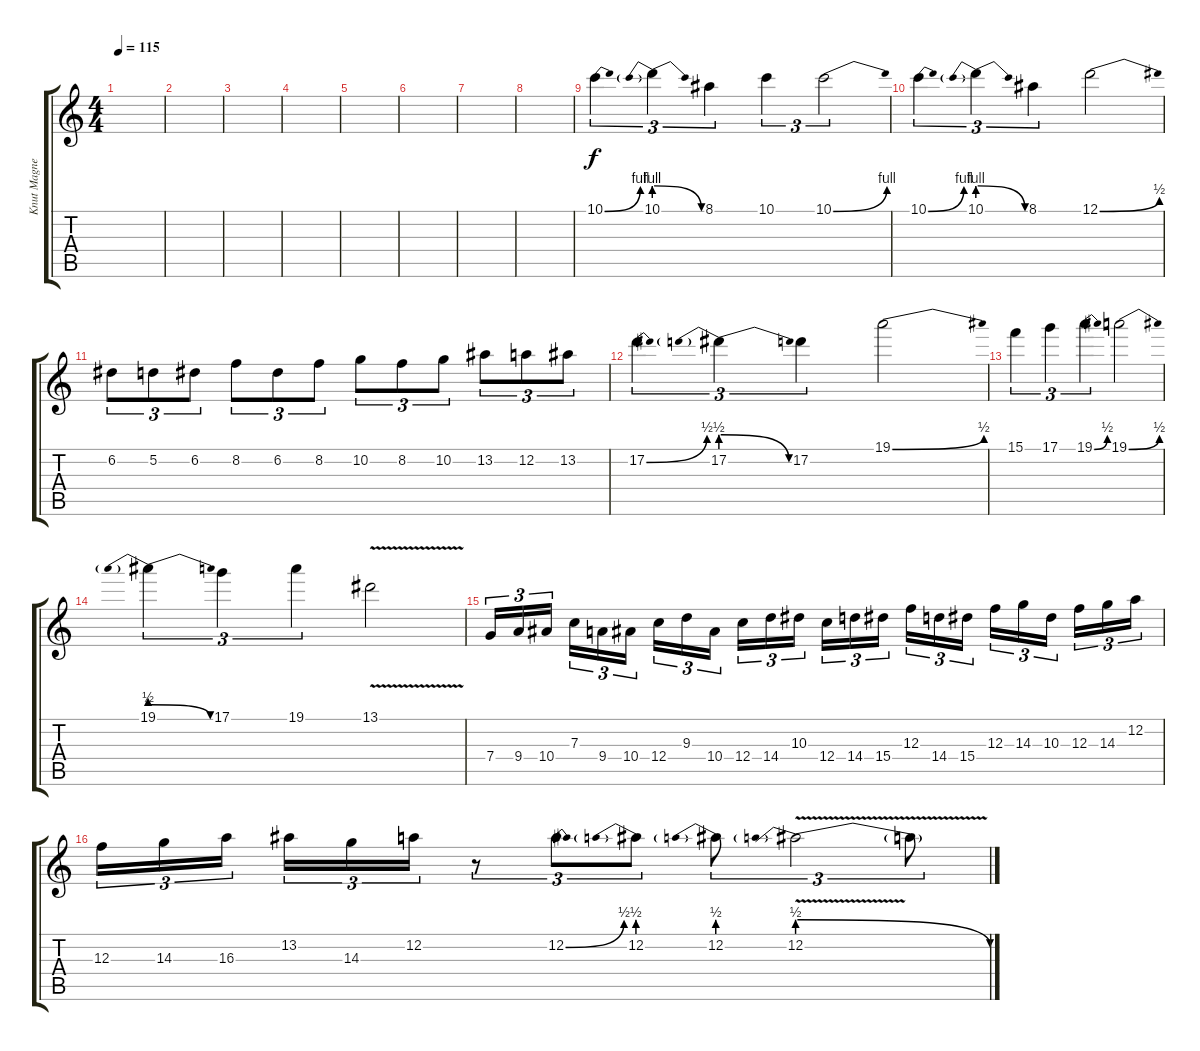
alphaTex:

\track ("Knut Magne Valle Solo Harmonizer" "Knut Magne") {instrument distortionguitar}
\staff {score tabs}
\tuning (D4 A3 F3 C3 G2 D2) {hide}
\ts (4 4)
\tempo 115
\clef g2
\ks c
|
|
|
|
|
|
|
|
10.1{be (bend 0 0 60 4)}.4{tu (3 2)} 10.1{be (prebendrelease 0 4 60 0)}.4{tu (3 2)} 8.1.4{tu (3 2)} 10.1.4{tu (3 2)} 10.1{be (bend 0 0 60 4)}.2{tu (3 2)} |
10.1{be (bend 0 0 60 4)}.4{tu (3 2)} 10.1{be (prebendrelease 0 4 60 0)}.4{tu (3 2)} 8.1.4{tu (3 2)} 12.1{be (bend 0 0 60 2)}.2 |
6.2.8{tu (3 2)} 5.2.8{tu (3 2)} 6.2.8{tu (3 2)} 8.2.8{tu (3 2)} 6.2.8{tu (3 2)} 8.2.8{tu (3 2)} 10.2.8{tu (3 2)} 8.2.8{tu (3 2)} 10.2.8{tu (3 2)} 13.2.8{tu (3 2)} 12.2.8{tu (3 2)} 13.2.8{tu (3 2)} |
17.2{be (bend 0 0 60 2)}.4{tu (3 2)} 17.2{be (prebendrelease 0 2 60 0)}.4{tu (3 2)} 17.2.4{tu (3 2)} 19.1{be (bend 0 0 60 2)}.2 |
15.1.4{tu (3 2)} 17.1.4{tu (3 2)} 19.1{be (bend 0 0 60 2)}.4{tu (3 2)} 19.1{be (bend 0 0 60 2)}.2 |
19.1{be (prebendrelease 0 2 60 0)}.4{tu (3 2)} 17.1.4{tu (3 2)} 19.1.4{tu (3 2)} 13.1{v}.2 |
7.4.16{tu (3 2)} 9.4.16{tu (3 2)} 10.4.16{tu (3 2)} 7.3.16{tu (3 2)} 9.4.16{tu (3 2)} 10.4.16{tu (3 2)} 12.4.16{tu (3 2)} 9.3.16{tu (3 2)} 10.4.16{tu (3 2)} 12.4.16{tu (3 2)} 14.4.16{tu (3 2)} 10.3.16{tu (3 2)} 12.4.16{tu (3 2)} 14.4.16{tu (3 2)} 15.4.16{tu (3 2)} 12.3.16{tu (3 2)} 14.4.16{tu (3 2)} 15.4.16{tu (3 2)} 12.3.16{tu (3 2)} 14.3.16{tu (3 2)} 10.3.16{tu (3 2)} 12.3.16{tu (3 2)} 14.3.16{tu (3 2)} 12.2.16{tu (3 2)} |
12.3.16{tu (3 2)} 14.3.16{tu (3 2)} 16.3.16{tu (3 2)} 13.2.16{tu (3 2)} 14.3.16{tu (3 2)} 12.2.16{tu (3 2)} r.8{tu (3 2)} 12.2{be (bend 0 0 60 2)}.8{tu (3 2)} 12.2{be (prebend 0 2 60 2)}.8{tu (3 2)} 12.2{be (prebend 0 2 60 2)}.8{tu (3 2)} 12.2{be (prebendrelease 0 2 60 0) v}.2{tu (3 2)} 12.2{t}.8{tu (3 2)}
